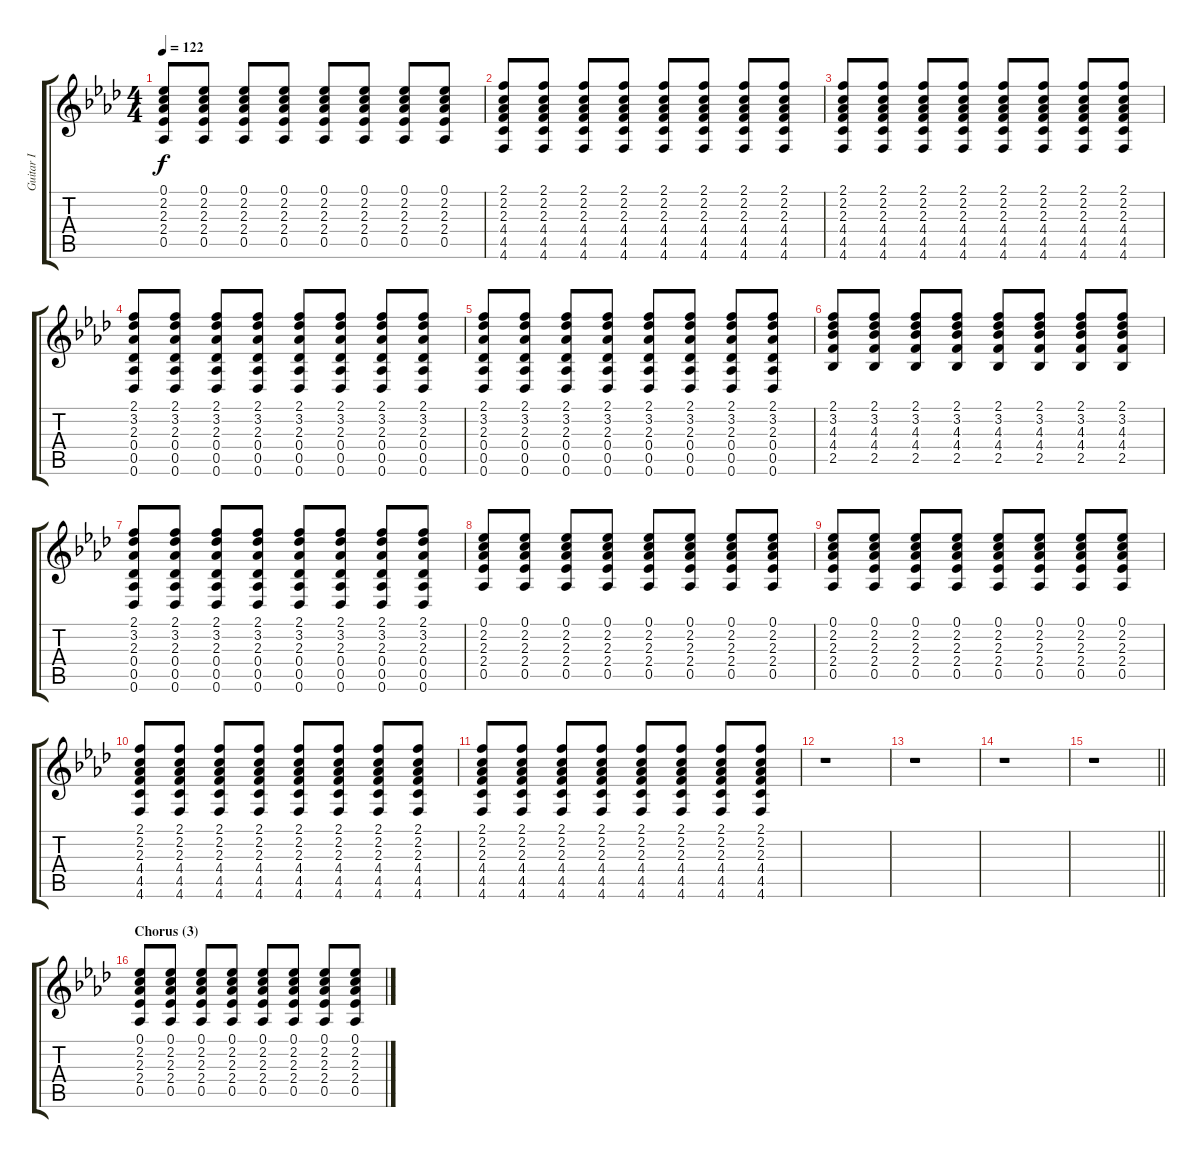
\track ("Guitar I" "Guitar I") {instrument electricguitarclean}
\staff {score tabs}
\tuning (Eb4 Bb3 Gb3 Db3 Ab2 Db2) {hide}
\ts (4 4)
\tempo 122
\clef g2
\ks ab
(0.1 2.2 2.3 2.4 0.5).8{dy f} (0.1 2.2 2.3 2.4 0.5).8 (0.1 2.2 2.3 2.4 0.5).8 (0.1 2.2 2.3 2.4 0.5).8 (0.1 2.2 2.3 2.4 0.5).8 (0.1 2.2 2.3 2.4 0.5).8 (0.1 2.2 2.3 2.4 0.5).8 (0.1 2.2 2.3 2.4 0.5).8 |
(2.1 2.2 2.3 4.4 4.5 4.6).8 (2.1 2.2 2.3 4.4 4.5 4.6).8 (2.1 2.2 2.3 4.4 4.5 4.6).8 (2.1 2.2 2.3 4.4 4.5 4.6).8 (2.1 2.2 2.3 4.4 4.5 4.6).8 (2.1 2.2 2.3 4.4 4.5 4.6).8 (2.1 2.2 2.3 4.4 4.5 4.6).8 (2.1 2.2 2.3 4.4 4.5 4.6).8 |
(2.1 2.2 2.3 4.4 4.5 4.6).8 (2.1 2.2 2.3 4.4 4.5 4.6).8 (2.1 2.2 2.3 4.4 4.5 4.6).8 (2.1 2.2 2.3 4.4 4.5 4.6).8 (2.1 2.2 2.3 4.4 4.5 4.6).8 (2.1 2.2 2.3 4.4 4.5 4.6).8 (2.1 2.2 2.3 4.4 4.5 4.6).8 (2.1 2.2 2.3 4.4 4.5 4.6).8 |
(2.1 3.2 2.3 0.4 0.5 0.6).8 (2.1 3.2 2.3 0.4 0.5 0.6).8 (2.1 3.2 2.3 0.4 0.5 0.6).8 (2.1 3.2 2.3 0.4 0.5 0.6).8 (2.1 3.2 2.3 0.4 0.5 0.6).8 (2.1 3.2 2.3 0.4 0.5 0.6).8 (2.1 3.2 2.3 0.4 0.5 0.6).8 (2.1 3.2 2.3 0.4 0.5 0.6).8 |
(2.1 3.2 2.3 0.4 0.5 0.6).8 (2.1 3.2 2.3 0.4 0.5 0.6).8 (2.1 3.2 2.3 0.4 0.5 0.6).8 (2.1 3.2 2.3 0.4 0.5 0.6).8 (2.1 3.2 2.3 0.4 0.5 0.6).8 (2.1 3.2 2.3 0.4 0.5 0.6).8 (2.1 3.2 2.3 0.4 0.5 0.6).8 (2.1 3.2 2.3 0.4 0.5 0.6).8 |
(2.1 3.2 4.3 4.4 2.5).8 (2.1 3.2 4.3 4.4 2.5).8 (2.1 3.2 4.3 4.4 2.5).8 (2.1 3.2 4.3 4.4 2.5).8 (2.1 3.2 4.3 4.4 2.5).8 (2.1 3.2 4.3 4.4 2.5).8 (2.1 3.2 4.3 4.4 2.5).8 (2.1 3.2 4.3 4.4 2.5).8 |
(2.1 3.2 2.3 0.4 0.5 0.6).8 (2.1 3.2 2.3 0.4 0.5 0.6).8 (2.1 3.2 2.3 0.4 0.5 0.6).8 (2.1 3.2 2.3 0.4 0.5 0.6).8 (2.1 3.2 2.3 0.4 0.5 0.6).8 (2.1 3.2 2.3 0.4 0.5 0.6).8 (2.1 3.2 2.3 0.4 0.5 0.6).8 (2.1 3.2 2.3 0.4 0.5 0.6).8 |
(0.1 2.2 2.3 2.4 0.5).8 (0.1 2.2 2.3 2.4 0.5).8 (0.1 2.2 2.3 2.4 0.5).8 (0.1 2.2 2.3 2.4 0.5).8 (0.1 2.2 2.3 2.4 0.5).8 (0.1 2.2 2.3 2.4 0.5).8 (0.1 2.2 2.3 2.4 0.5).8 (0.1 2.2 2.3 2.4 0.5).8 |
(0.1 2.2 2.3 2.4 0.5).8 (0.1 2.2 2.3 2.4 0.5).8 (0.1 2.2 2.3 2.4 0.5).8 (0.1 2.2 2.3 2.4 0.5).8 (0.1 2.2 2.3 2.4 0.5).8 (0.1 2.2 2.3 2.4 0.5).8 (0.1 2.2 2.3 2.4 0.5).8 (0.1 2.2 2.3 2.4 0.5).8 |
(2.1 2.2 2.3 4.4 4.5 4.6).8 (2.1 2.2 2.3 4.4 4.5 4.6).8 (2.1 2.2 2.3 4.4 4.5 4.6).8 (2.1 2.2 2.3 4.4 4.5 4.6).8 (2.1 2.2 2.3 4.4 4.5 4.6).8 (2.1 2.2 2.3 4.4 4.5 4.6).8 (2.1 2.2 2.3 4.4 4.5 4.6).8 (2.1 2.2 2.3 4.4 4.5 4.6).8 |
(2.1 2.2 2.3 4.4 4.5 4.6).8 (2.1 2.2 2.3 4.4 4.5 4.6).8 (2.1 2.2 2.3 4.4 4.5 4.6).8 (2.1 2.2 2.3 4.4 4.5 4.6).8 (2.1 2.2 2.3 4.4 4.5 4.6).8 (2.1 2.2 2.3 4.4 4.5 4.6).8 (2.1 2.2 2.3 4.4 4.5 4.6).8 (2.1 2.2 2.3 4.4 4.5 4.6).8 |
r.1 |
r.1 |
r.1 |
\barLineRight lightlight
r.1 |
\section ("" "Chorus (3)")
(0.1 2.2 2.3 2.4 0.5).8{volume 7 instrument acousticguitarsteel} (0.1 2.2 2.3 2.4 0.5).8 (0.1 2.2 2.3 2.4 0.5).8 (0.1 2.2 2.3 2.4 0.5).8 (0.1 2.2 2.3 2.4 0.5).8 (0.1 2.2 2.3 2.4 0.5).8 (0.1 2.2 2.3 2.4 0.5).8 (0.1 2.2 2.3 2.4 0.5).8
